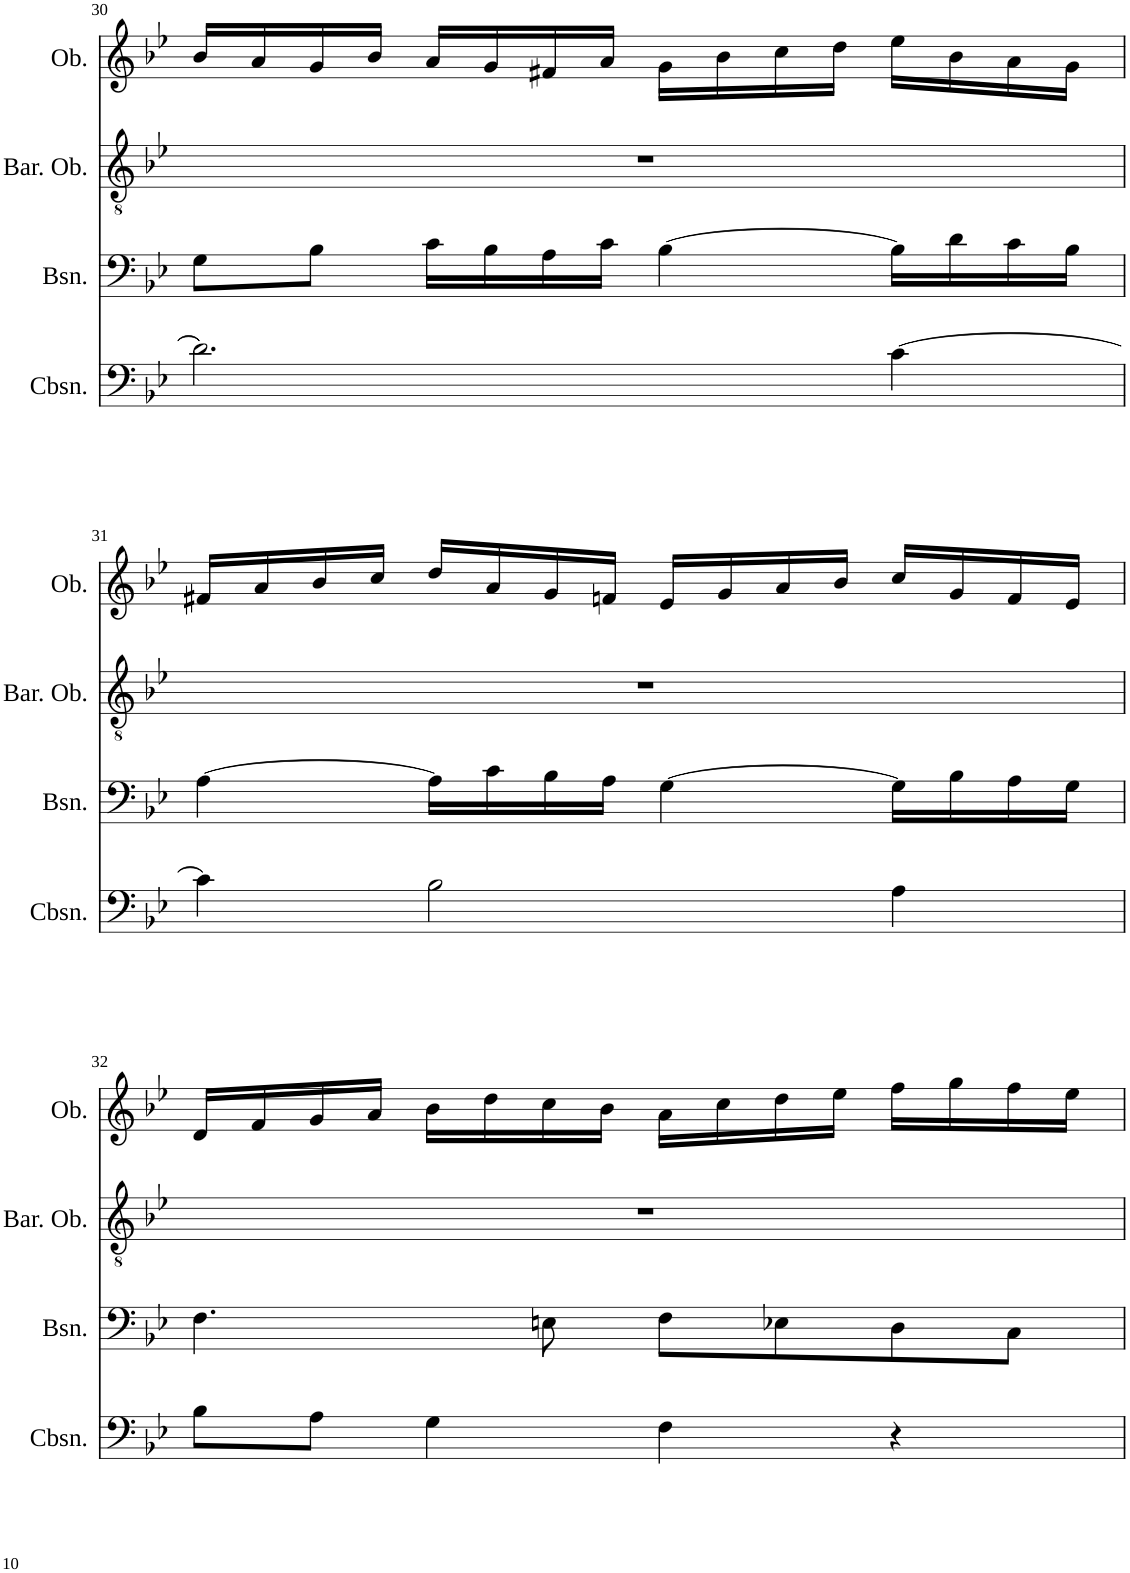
**kern	**kern	**kern	**kern
*part4	*part3	*part2	*part1
*staff4	*staff3	*staff2	*staff1
*I"Contrabassoon	*I"Bassoon	*I"Baritone Oboe	*I"Oboe
*I'Cbsn.	*I'Bsn.	*I'Bar. Ob.	*I'Ob.
!!LO:PB:g=z
*clefF4	*clefF4	*clefGv2	*clefG2
*Trd7c12	*	*	*
*k[b-e-]	*k[b-e-]	*k[b-e-]	*k[b-e-]
*M4/4	*M4/4	*M4/4	*M4/4
*met(c)	*met(c)	*met(c)	*met(c)
=30	=30	=30	=30
2.d\]	8G\L	1r	16b-/LL
.	.	.	16a/
.	8B-\J	.	16g/
.	.	.	16b-/JJ
.	16c\LL	.	16a/LL
.	16B-\	.	16g/
.	16A\	.	16f#X/
.	16c\JJ	.	16a/JJ
.	[4B-\	.	16g\LL
.	.	.	16b-\
.	.	.	16cc\
.	.	.	16dd\JJ
[4c\	16B-\LL]	.	16ee-\LL
.	16d\	.	16b-\
.	16c\	.	16a\
.	16B-\JJ	.	16g\JJ
!!LO:LB:g=z
=31	=31	=31	=31
4c\]	[4A\	1r	16f#X/LL
.	.	.	16a/
.	.	.	16b-/
.	.	.	16cc/JJ
2B-\	16A\LL]	.	16dd/LL
.	16c\	.	16a/
.	16B-\	.	16g/
.	16A\JJ	.	16fn/JJ
.	[4G\	.	16e-/LL
.	.	.	16g/
.	.	.	16a/
.	.	.	16b-/JJ
4A\	16G\LL]	.	16cc/LL
.	16B-\	.	16g/
.	16A\	.	16f/
.	16G\JJ	.	16e-/JJ
!!LO:LB:g=z
=32	=32	=32	=32
8B-\L	4.F\	1r	16d/LL
.	.	.	16f/
8A\J	.	.	16g/
.	.	.	16a/JJ
4G\	.	.	16b-\LL
.	.	.	16dd\
.	8En\	.	16cc\
.	.	.	16b-\JJ
4F\	8F\L	.	16a\LL
.	.	.	16cc\
.	8E-X\	.	16dd\
.	.	.	16ee-\JJ
4r	8D\	.	16ff\LL
.	.	.	16gg\
.	8C\J	.	16ff\
.	.	.	16ee-\JJ
=	=	=	=
*-	*-	*-	*-
